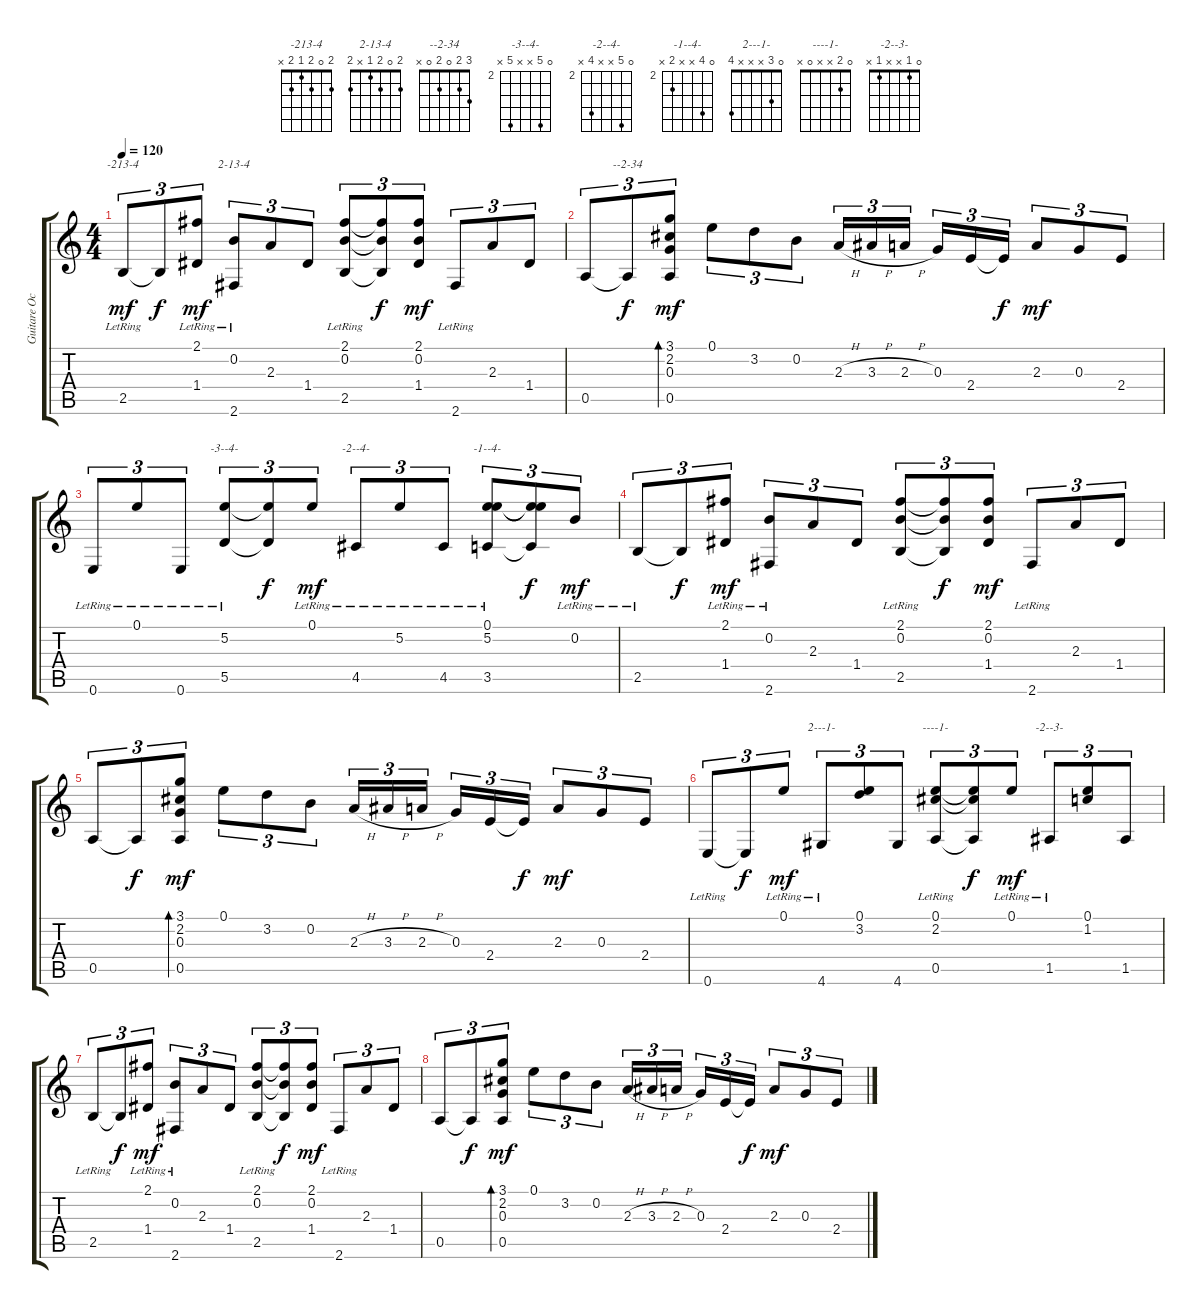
\track ("Guitare Octobre 2000" "Guitare Oc") {instrument acousticguitarnylon}
\staff {score tabs}
\tuning (E4 B3 G3 D3 A2 E2) {hide}
\chord ("-213-4" 2 0 2 1 2 x)
\chord ("2-13-4" 2 0 2 1 x 2)
\chord ("--2-34" 3 2 0 2 0 x)
\chord ("-3--4-" 0 6 x x 6 x) {firstfret 2}
\chord ("-2--4-" 0 6 x x 5 x) {firstfret 2}
\chord ("-1--4-" 0 5 x x 3 x) {firstfret 2}
\chord ("2---1-" 0 3 x x x 4)
\chord ("----1-" 0 2 x x 0 x)
\chord ("-2--3-" 0 1 x x 1 x)
\ts (4 4)
\tempo 120
\clef g2
\ks c
2.5{lr}.8{tu (3 2) ch "-213-4" dy mf} 2.5{t}.8{tu (3 2) dy f} (2.1{lr} 1.4).8{tu (3 2) dy mf} (0.2 2.6{lr}).8{tu (3 2) ch "2-13-4"} 2.3.8{tu (3 2)} 1.4.8{tu (3 2)} (2.1 0.2 2.5{lr}).8{tu (3 2)} (2.1{t} 0.2{t} 2.5{t}).8{tu (3 2) dy f} (2.1 0.2 1.4).8{tu (3 2) dy mf} 2.6{lr}.8{tu (3 2)} 2.3.8{tu (3 2)} 1.4.8{tu (3 2)} |
0.5.8{tu (3 2)} 0.5{t}.8{tu (3 2) ch "--2-34" dy f} (3.1 2.2 0.3 0.5).8{tu (3 2) bd 120 dy mf} 0.1.8{tu (3 2)} 3.2.8{tu (3 2)} 0.2.8{tu (3 2)} 2.3{h}.16{tu (3 2)} 3.3{h}.16{tu (3 2)} 2.3{h}.16{tu (3 2)} 0.3.16{tu (3 2)} 2.4.16{tu (3 2)} 2.4{t}.16{tu (3 2) dy f} 2.3.8{tu (3 2) dy mf} 0.3.8{tu (3 2)} 2.4.8{tu (3 2)} |
0.6{lr}.8{tu (3 2)} 0.1{lr}.8{tu (3 2)} 0.6{lr}.8{tu (3 2)} (5.2{lr} 5.5{lr}).8{tu (3 2) ch "-3--4-"} (5.2{t} 5.5{t}).8{tu (3 2) dy f} 0.1{lr}.8{tu (3 2) dy mf} 4.5{lr}.8{tu (3 2) ch "-2--4-"} 5.2{lr}.8{tu (3 2)} 4.5{lr}.8{tu (3 2)} (0.1{lr} 5.2{lr} 3.5{lr}).8{tu (3 2) ch "-1--4-"} (0.1{t} 5.2{t} 3.5{t}).8{tu (3 2) dy f} 0.2{lr}.8{tu (3 2) dy mf} |
2.5{lr}.8{tu (3 2)} 2.5{t}.8{tu (3 2) dy f} (2.1{lr} 1.4).8{tu (3 2) dy mf} (0.2 2.6{lr}).8{tu (3 2)} 2.3.8{tu (3 2)} 1.4.8{tu (3 2)} (2.1 0.2 2.5{lr}).8{tu (3 2)} (2.1{t} 0.2{t} 2.5{t}).8{tu (3 2) dy f} (2.1 0.2 1.4).8{tu (3 2) dy mf} 2.6{lr}.8{tu (3 2)} 2.3.8{tu (3 2)} 1.4.8{tu (3 2)} |
0.5.8{tu (3 2)} 0.5{t}.8{tu (3 2) dy f} (3.1 2.2 0.3 0.5).8{tu (3 2) bd 120 dy mf} 0.1.8{tu (3 2)} 3.2.8{tu (3 2)} 0.2.8{tu (3 2)} 2.3{h}.16{tu (3 2)} 3.3{h}.16{tu (3 2)} 2.3{h}.16{tu (3 2)} 0.3.16{tu (3 2)} 2.4.16{tu (3 2)} 2.4{t}.16{tu (3 2) dy f} 2.3.8{tu (3 2) dy mf} 0.3.8{tu (3 2)} 2.4.8{tu (3 2)} |
0.6{lr}.8{tu (3 2)} 0.6{t}.8{tu (3 2) dy f} 0.1{lr}.8{tu (3 2) dy mf} 4.6{lr}.8{tu (3 2) ch "2---1-"} (0.1 3.2).8{tu (3 2)} 4.6.8{tu (3 2)} (0.1 2.2 0.5{lr}).8{tu (3 2) ch "----1-"} (0.1{t} 2.2{t} 0.5{t}).8{tu (3 2) dy f} 0.1{lr}.8{tu (3 2) dy mf} 1.5{lr}.8{tu (3 2) ch "-2--3-"} (0.1 1.2).8{tu (3 2)} 1.5.8{tu (3 2)} |
2.5{lr}.8{tu (3 2)} 2.5{t}.8{tu (3 2) dy f} (2.1{lr} 1.4).8{tu (3 2) dy mf} (0.2 2.6{lr}).8{tu (3 2)} 2.3.8{tu (3 2)} 1.4.8{tu (3 2)} (2.1 0.2 2.5{lr}).8{tu (3 2)} (2.1{t} 0.2{t} 2.5{t}).8{tu (3 2) dy f} (2.1 0.2 1.4).8{tu (3 2) dy mf} 2.6{lr}.8{tu (3 2)} 2.3.8{tu (3 2)} 1.4.8{tu (3 2)} |
0.5.8{tu (3 2)} 0.5{t}.8{tu (3 2) dy f} (3.1 2.2 0.3 0.5).8{tu (3 2) bd 120 dy mf} 0.1.8{tu (3 2)} 3.2.8{tu (3 2)} 0.2.8{tu (3 2)} 2.3{h}.16{tu (3 2)} 3.3{h}.16{tu (3 2)} 2.3{h}.16{tu (3 2)} 0.3.16{tu (3 2)} 2.4.16{tu (3 2)} 2.4{t}.16{tu (3 2) dy f} 2.3.8{tu (3 2) dy mf} 0.3.8{tu (3 2)} 2.4.8{tu (3 2)}
